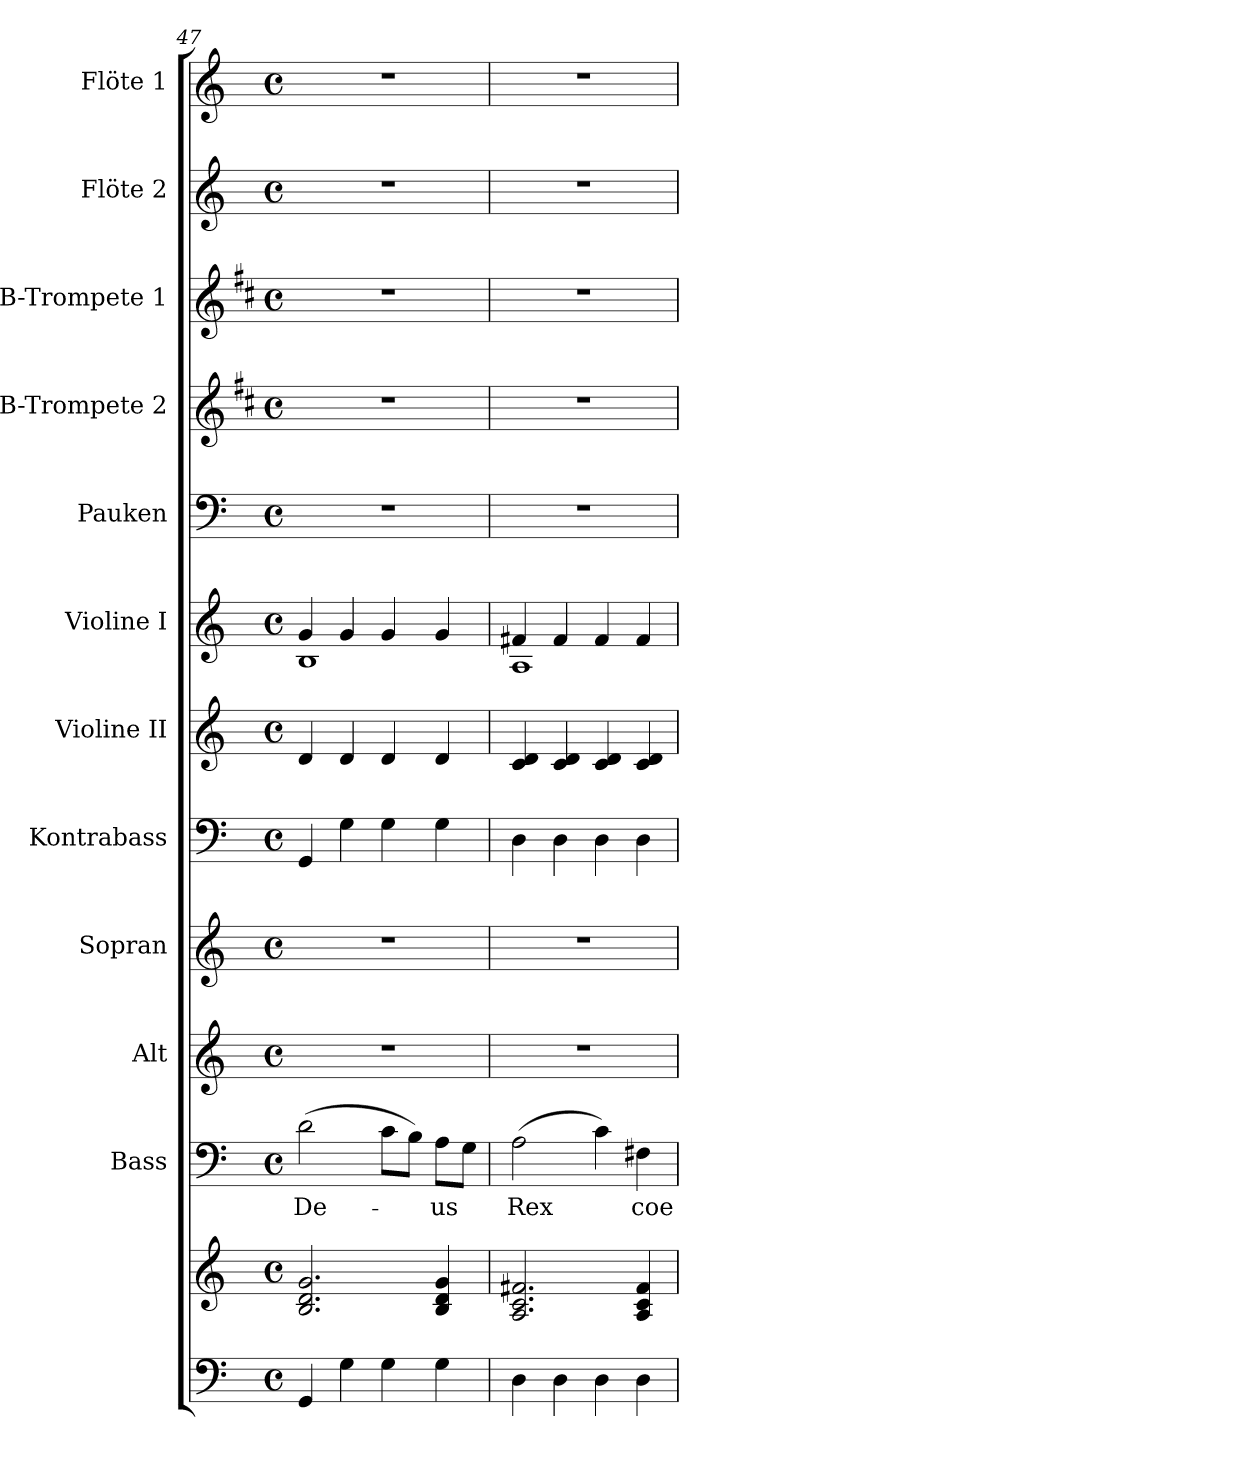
**kern	**kern	**kern	**text	**kern	**kern	**kern	**kern	**kern	**kern	**kern	**kern	**kern	**kern
*part12	*part12	*part11	*part11	*part10	*part9	*part8	*part7	*part6	*part5	*part4	*part3	*part2	*part1
*staff13	*staff12	*staff11	*staff11	*staff10	*staff9	*staff8	*staff7	*staff6	*staff5	*staff4	*staff3	*staff2	*staff1
*	*	*I"Bass	*	*I"Alt	*I"Sopran	*I"Kontrabass	*I"Violine II	*I"Violine I	*I"Pauken	*I"B-Trompete 2	*I"B-Trompete 1	*I"Flöte 2	*I"Flöte 1
*	*	*I'B.	*	*I'A.	*I'S.	*I'Kb.	*I'Vl. II	*I'Vl. I	*I'Pk.	*I'B Trp. 2	*I'B Trp. 1	*I'Fl. 2	*I'Fl. 1
*clefF4	*clefG2	*clefF4	*	*clefG2	*clefG2	*clefF4	*clefG2	*clefG2	*clefF4	*clefG2	*clefG2	*clefG2	*clefG2
*	*	*	*	*	*	*ITrd7c12	*	*	*	*ITrd1c2	*ITrd1c2	*	*
*k[]	*k[]	*k[]	*	*k[]	*k[]	*k[]	*k[]	*k[]	*k[]	*k[]	*k[]	*k[]	*k[]
*C:	*C:	*C:	*	*C:	*C:	*C:	*C:	*C:	*C:	*C:	*C:	*C:	*C:
*M4/4	*M4/4	*M4/4	*	*M4/4	*M4/4	*M4/4	*M4/4	*M4/4	*M4/4	*M4/4	*M4/4	*M4/4	*M4/4
*met(c)	*met(c)	*met(c)	*	*met(c)	*met(c)	*met(c)	*met(c)	*met(c)	*met(c)	*met(c)	*met(c)	*met(c)	*met(c)
=47	=47	=47	=47	=47	=47	=47	=47	=47	=47	=47	=47	=47	=47
!	!	!	!LO:LY:b	!	!	!	!	!	!	!	!	!	!
*	*	*	*	*	*	*	*	*^	*	*	*	*	*
4GG/	2.B/ 2.d/ 2.g/	(>2d\	De-	1r	1r	4GGG/	4d/	4g/	1B	1r	1r	1r	1r	1r
4G\	.	.	.	.	.	4GG\	4d/	4g/	.	.	.	.	.	.
4G\	.	8c\L	.	.	.	4GG\	4d/	4g/	.	.	.	.	.	.
.	.	8B\J)	.	.	.	.	.	.	.	.	.	.	.	.
!	!	!	!LO:LY:b	!	!	!	!	!	!	!	!	!	!	!
4G\	4B/ 4d/ 4g/	8A\L	-us	.	.	4GG\	4d/	4g/	.	.	.	.	.	.
.	.	8G\J	.	.	.	.	.	.	.	.	.	.	.	.
!!LO:PB:g=z
=48	=48	=48	=48	=48	=48	=48	=48	=48	=48	=48	=48	=48	=48	=48
!	!	!	!LO:LY:b	!	!	!	!	!	!	!	!	!	!	!
4D\	2.A/ 2.c/ 2.f#X/	(>2A\	Rex	1r	1r	4DD\	4c/ 4d/	4f#X/	1A	1r	1r	1r	1r	1r
4D\	.	.	.	.	.	4DD\	4c/ 4d/	4f#/	.	.	.	.	.	.
4D\	.	4c\)	.	.	.	4DD\	4c/ 4d/	4f#/	.	.	.	.	.	.
!	!	!	!LO:LY:b	!	!	!	!	!	!	!	!	!	!	!
4D\	4A/ 4c/ 4f#/	4F#X\	coe-	.	.	4DD\	4c/ 4d/	4f#/	.	.	.	.	.	.
*	*	*	*	*	*	*	*	*v	*v	*	*	*	*	*
=	=	=	=	=	=	=	=	=	=	=	=	=	=
*-	*-	*-	*-	*-	*-	*-	*-	*-	*-	*-	*-	*-	*-
